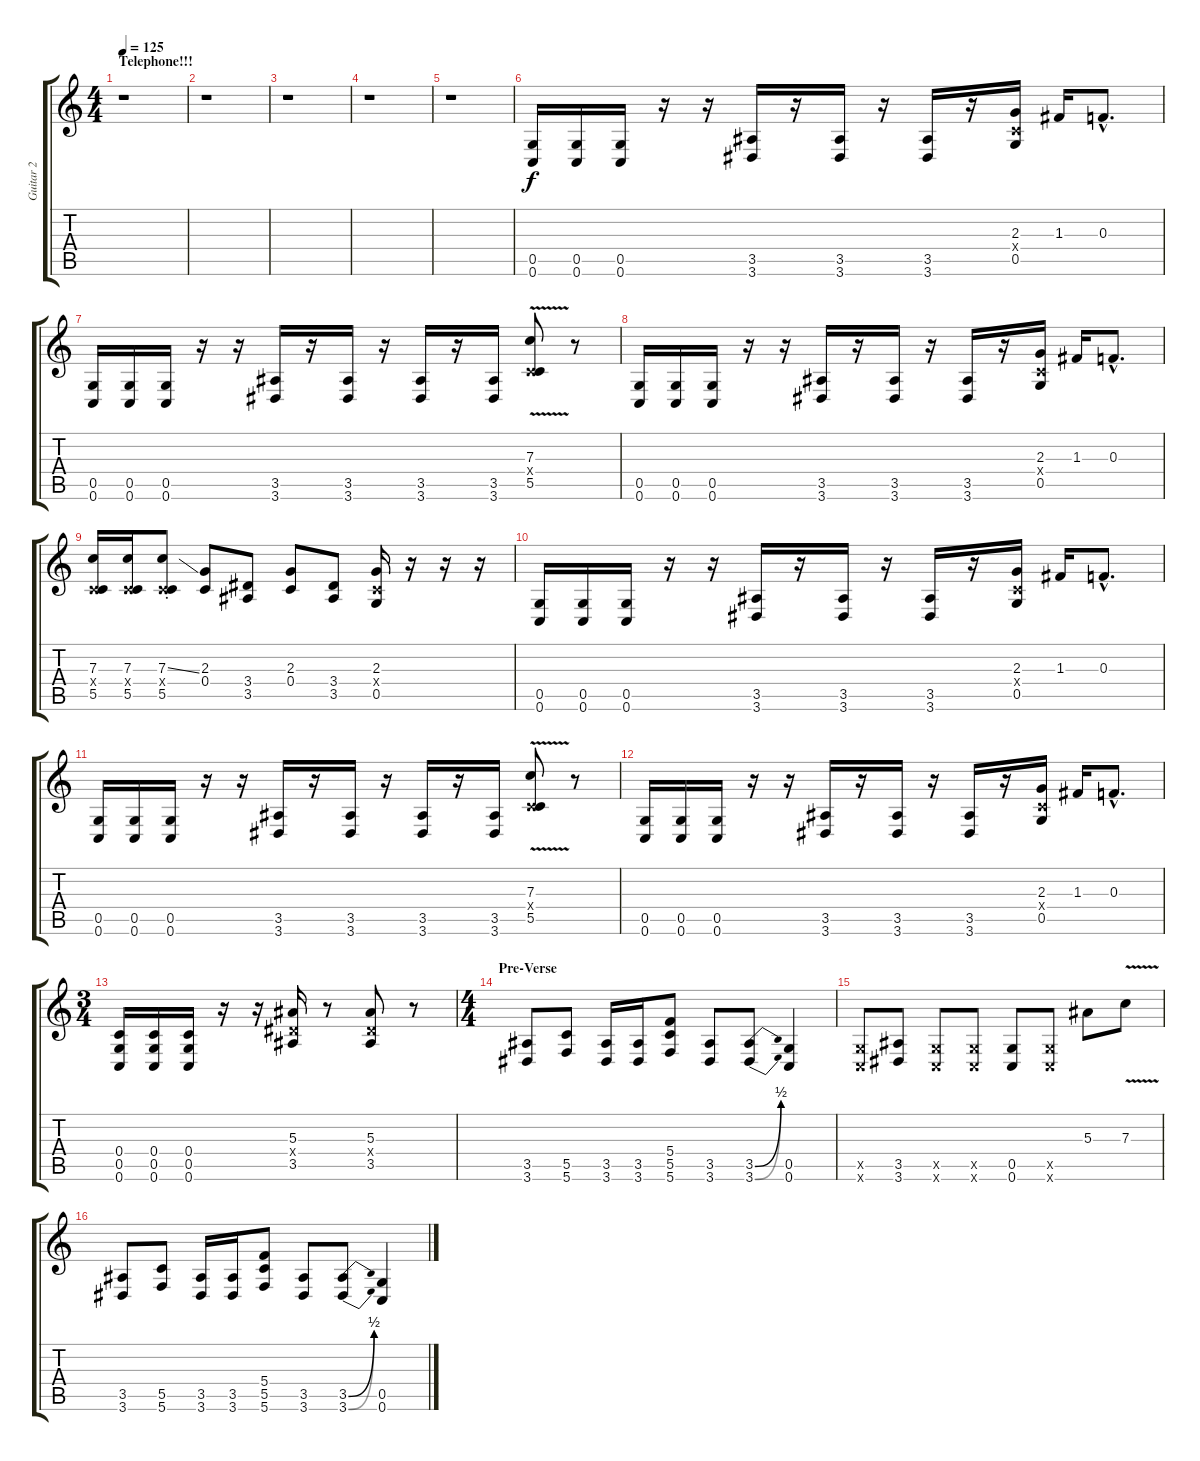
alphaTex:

\track ("Guitar 2" "Guitar 2") {instrument overdrivenguitar}
\staff {score tabs}
\tuning (D4 A3 F3 C3 G2 C2) {hide}
\ts (4 4)
\section ("" "Telephone!!!")
\tempo 125
\clef g2
\ks c
r.1{dy f instrument overdrivenguitar} |
r.1 |
r.1 |
r.1 |
r.1 |
(0.5 0.6).16 (0.5 0.6).16 (0.5 0.6).16 r.16 r.16 (3.5 3.6).16 r.16 (3.5 3.6).16 r.16 (3.5 3.6).16 r.16 (2.3 0.4{x} 0.5).16 1.3.16 0.3{hac}.8{d} |
(0.5 0.6).16 (0.5 0.6).16 (0.5 0.6).16 r.16 r.16 (3.5 3.6).16 r.16 (3.5 3.6).16 r.16 (3.5 3.6).16 r.16 (3.5 3.6).16 (7.3{v} 0.4{x} 5.5{v}).8 r.8 |
(0.5 0.6).16 (0.5 0.6).16 (0.5 0.6).16 r.16 r.16 (3.5 3.6).16 r.16 (3.5 3.6).16 r.16 (3.5 3.6).16 r.16 (2.3 0.4{x} 0.5).16 1.3.16 0.3{hac}.8{d} |
(7.3 0.4{x} 5.5).16 (7.3 0.4{x} 5.5).16 (7.3{ss} 0.4{x} 5.5{st}).8 (2.3 0.4).8 (3.4 3.5).8 (2.3 0.4).8 (3.4 3.5).8 (2.3 0.4{x} 0.5).16 r.16 r.16 r.16 |
(0.5 0.6).16 (0.5 0.6).16 (0.5 0.6).16 r.16 r.16 (3.5 3.6).16 r.16 (3.5 3.6).16 r.16 (3.5 3.6).16 r.16 (2.3 0.4{x} 0.5).16 1.3.16 0.3{hac}.8{d} |
(0.5 0.6).16 (0.5 0.6).16 (0.5 0.6).16 r.16 r.16 (3.5 3.6).16 r.16 (3.5 3.6).16 r.16 (3.5 3.6).16 r.16 (3.5 3.6).16 (7.3{v} 0.4{x} 5.5{v}).8 r.8 |
(0.5 0.6).16 (0.5 0.6).16 (0.5 0.6).16 r.16 r.16 (3.5 3.6).16 r.16 (3.5 3.6).16 r.16 (3.5 3.6).16 r.16 (2.3 0.4{x} 0.5).16 1.3.16 0.3{hac}.8{d} |
\ts (3 4)
(0.4 0.5 0.6).16 (0.4 0.5 0.6).16 (0.4 0.5 0.6).16 r.16 r.16 (5.3 3.4{x} 3.5).16 r.8 (5.3 3.4{x} 3.5).8 r.8 |
\ts (4 4)
\section ("" "Pre-Verse")
(3.5 3.6).8 (5.5 5.6).8 (3.5 3.6).16 (3.5 3.6).16 (5.4 5.5 5.6).8 (3.5 3.6).8 (3.5{be (bend 0 0 60 2)} 3.6{be (bend 0 0 60 2)}).8 (0.5 0.6).4 |
(0.5{x} 0.6{x}).8 (3.5 3.6).8 (0.5{x} 0.6{x}).8 (0.5{x} 0.6{x}).8 (0.5 0.6).8 (0.5{x} 0.6{x}).8 5.3.8 7.3{v}.8 |
(3.5 3.6).8 (5.5 5.6).8 (3.5 3.6).16 (3.5 3.6).16 (5.4 5.5 5.6).8 (3.5 3.6).8 (3.5{be (bend 0 0 60 2)} 3.6{be (bend 0 0 60 2)}).8 (0.5 0.6).4
